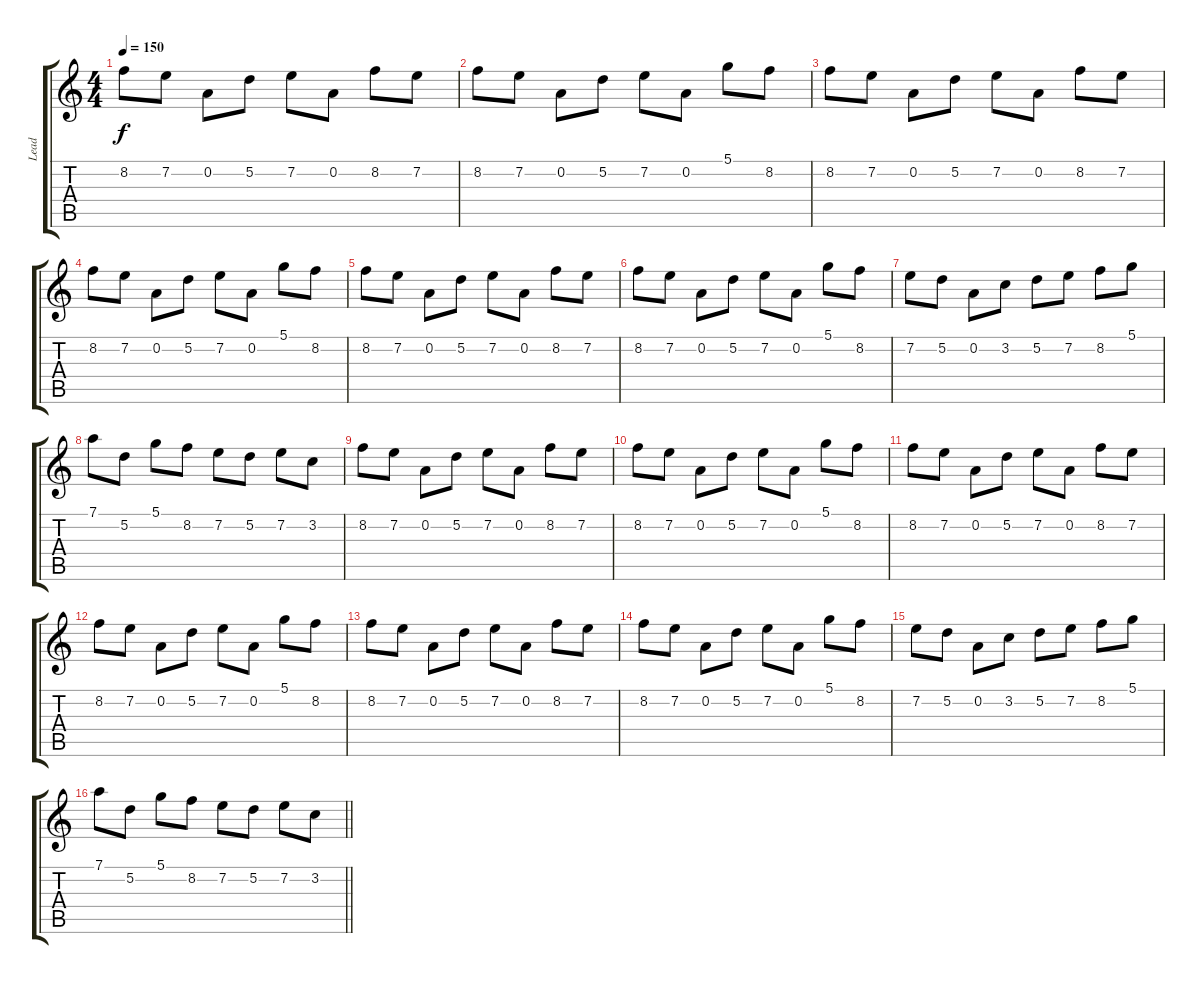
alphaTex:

\track ("Lead" "Lead") {instrument distortionguitar}
\staff {score tabs}
\tuning (D4 A3 F3 C3 G2 D2) {hide}
\ts (4 4)
\tempo 150
\clef g2
\ks c
8.2.8{dy f} 7.2.8 0.2.8 5.2.8 7.2.8 0.2.8 8.2.8 7.2.8 |
8.2.8 7.2.8 0.2.8 5.2.8 7.2.8 0.2.8 5.1.8 8.2.8 |
8.2.8 7.2.8 0.2.8 5.2.8 7.2.8 0.2.8 8.2.8 7.2.8 |
8.2.8 7.2.8 0.2.8 5.2.8 7.2.8 0.2.8 5.1.8 8.2.8 |
8.2.8 7.2.8 0.2.8 5.2.8 7.2.8 0.2.8 8.2.8 7.2.8 |
8.2.8 7.2.8 0.2.8 5.2.8 7.2.8 0.2.8 5.1.8 8.2.8 |
7.2.8 5.2.8 0.2.8 3.2.8 5.2.8 7.2.8 8.2.8 5.1.8 |
7.1.8 5.2.8 5.1.8 8.2.8 7.2.8 5.2.8 7.2.8 3.2.8 |
8.2.8 7.2.8 0.2.8 5.2.8 7.2.8 0.2.8 8.2.8 7.2.8 |
8.2.8 7.2.8 0.2.8 5.2.8 7.2.8 0.2.8 5.1.8 8.2.8 |
8.2.8 7.2.8 0.2.8 5.2.8 7.2.8 0.2.8 8.2.8 7.2.8 |
8.2.8 7.2.8 0.2.8 5.2.8 7.2.8 0.2.8 5.1.8 8.2.8 |
8.2.8 7.2.8 0.2.8 5.2.8 7.2.8 0.2.8 8.2.8 7.2.8 |
8.2.8 7.2.8 0.2.8 5.2.8 7.2.8 0.2.8 5.1.8 8.2.8 |
7.2.8 5.2.8 0.2.8 3.2.8 5.2.8 7.2.8 8.2.8 5.1.8 |
\barLineRight lightlight
7.1.8 5.2.8 5.1.8 8.2.8 7.2.8 5.2.8 7.2.8 3.2.8
